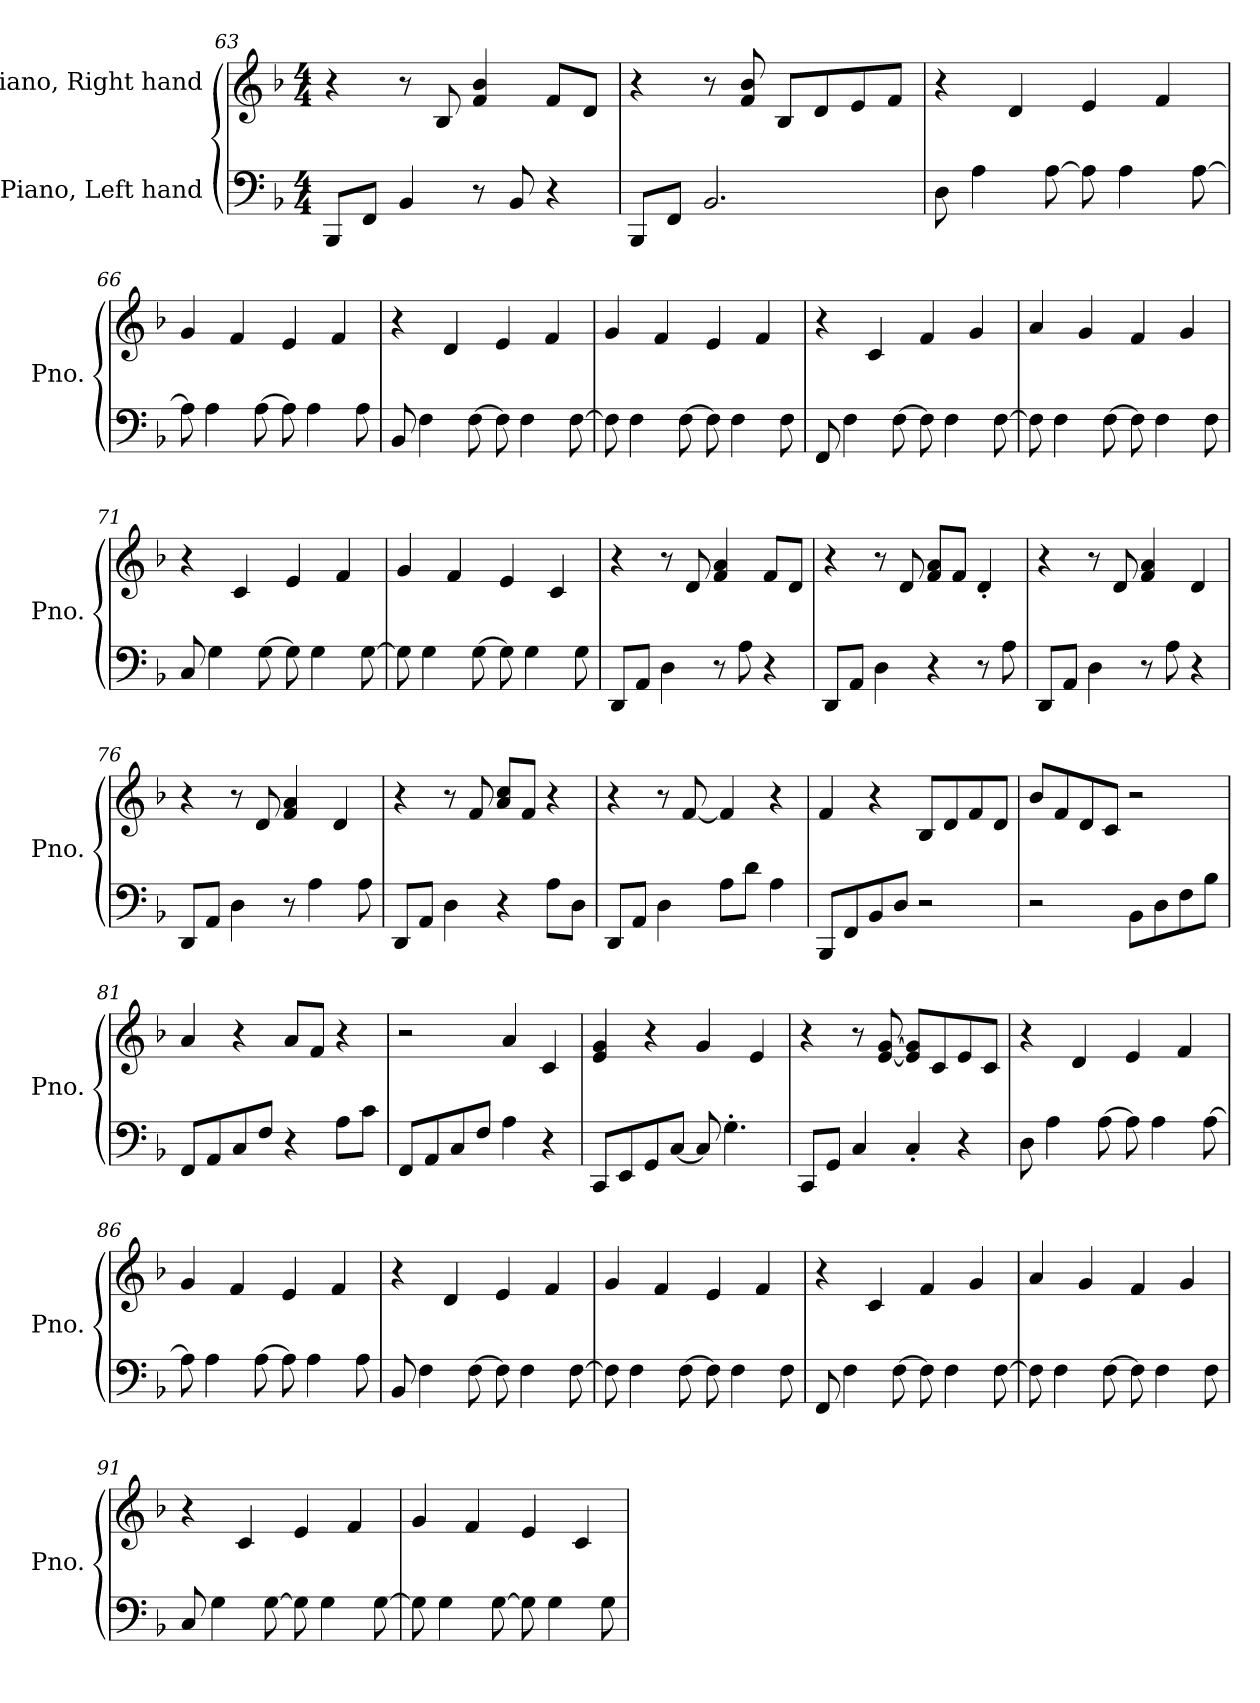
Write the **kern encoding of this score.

**kern	**kern
*part2	*part1
*staff2	*staff1
*I"Piano, Left hand	*I"Piano, Right hand
*I'Pno.	*I'Pno.
*clefF4	*clefG2
*k[b-]	*k[b-]
*M4/4	*M4/4
=63	=63
8BBB-/L	4r
8FF/J	.
4BB-/	8r
.	8B-/
8r	4f/ 4b-/
8BB-/	.
4r	8f/L
.	8d/J
=64	=64
8BBB-/L	4r
8FF/J	.
2.BB-/	8r
.	8f/ 8b-/
.	8B-/L
.	8d/
.	8e/
.	8f/J
=65	=65
8D\	4r
4A\	.
.	4d/
[8A\	.
8A\]	4e/
4A\	.
.	4f/
[8A\	.
!!LO:LB:g=z
=66	=66
8A\]	4g/
4A\	.
.	4f/
[8A\	.
8A\]	4e/
4A\	.
.	4f/
8A\	.
=67	=67
8BB-/	4r
4F\	.
.	4d/
[8F\	.
8F\]	4e/
4F\	.
.	4f/
[8F\	.
=68	=68
8F\]	4g/
4F\	.
.	4f/
[8F\	.
8F\]	4e/
4F\	.
.	4f/
8F\	.
=69	=69
8FF/	4r
4F\	.
.	4c/
[8F\	.
8F\]	4f/
4F\	.
.	4g/
[8F\	.
=70	=70
8F\]	4a/
4F\	.
.	4g/
[8F\	.
8F\]	4f/
4F\	.
.	4g/
8F\	.
=71	=71
8C/	4r
4G\	.
.	4c/
[8G\	.
8G\]	4e/
4G\	.
.	4f/
[8G\	.
!!LO:LB:g=z
=72	=72
8G\]	4g/
4G\	.
.	4f/
[8G\	.
8G\]	4e/
4G\	.
.	4c/
8G\	.
=73	=73
8DD/L	4r
8AA/J	.
4D\	8r
.	8d/
8r	4f/ 4a/
8A\	.
4r	8f/L
.	8d/J
=74	=74
8DD/L	4r
8AA/J	.
4D\	8r
.	8d/
4r	8f/ 8a/L
.	8f/J
8r	4d'/
8A\	.
=75	=75
8DD/L	4r
8AA/J	.
4D\	8r
.	8d/
8r	4f/ 4a/
8A\	.
4r	4d/
=76	=76
8DD/L	4r
8AA/J	.
4D\	8r
.	8d/
8r	4f/ 4a/
4A\	.
.	4d/
8A\	.
!!LO:LB:g=z
=77	=77
8DD/L	4r
8AA/J	.
4D\	8r
.	8f/
4r	8a/ 8cc/L
.	8f/J
8A\L	4r
8D\J	.
=78	=78
8DD/L	4r
8AA/J	.
4D\	8r
.	[8f/
8A\L	4f/]
8d\J	.
4A\	4r
=79	=79
8BBB-/L	4f/
8FF/	.
8BB-/	4r
8D/J	.
2r	8B-/L
.	8d/
.	8f/
.	8d/J
=80	=80
2r	8b-/L
.	8f/
.	8d/
.	8c/J
8BB-\L	2r
8D\	.
8F\	.
8B-\J	.
=81	=81
8FF/L	4a/
8AA/	.
8C/	4r
8F/J	.
4r	8a/L
.	8f/J
8A\L	4r
8c\J	.
!!LO:LB:g=z
=82	=82
8FF/L	2r
8AA/	.
8C/	.
8F/J	.
4A\	4a/
4r	4c/
=83	=83
8CC/L	4e/ 4g/
8EE/	.
8GG/	4r
[8C/J	.
8C/]	4g/
4.G'\	.
.	4e/
=84	=84
8CC/L	4r
8GG/J	.
4C/	8r
.	[8e/ [8g/
4C'/	8e/] 8g/]L
.	8c/
4r	8e/
.	8c/J
=85	=85
8D\	4r
4A\	.
.	4d/
[8A\	.
8A\]	4e/
4A\	.
.	4f/
[8A\	.
=86	=86
8A\]	4g/
4A\	.
.	4f/
[8A\	.
8A\]	4e/
4A\	.
.	4f/
8A\	.
!!LO:LB:g=z
=87	=87
8BB-/	4r
4F\	.
.	4d/
[8F\	.
8F\]	4e/
4F\	.
.	4f/
[8F\	.
=88	=88
8F\]	4g/
4F\	.
.	4f/
[8F\	.
8F\]	4e/
4F\	.
.	4f/
8F\	.
=89	=89
8FF/	4r
4F\	.
.	4c/
[8F\	.
8F\]	4f/
4F\	.
.	4g/
[8F\	.
=90	=90
8F\]	4a/
4F\	.
.	4g/
[8F\	.
8F\]	4f/
4F\	.
.	4g/
8F\	.
=91	=91
8C/	4r
4G\	.
.	4c/
[8G\	.
8G\]	4e/
4G\	.
.	4f/
[8G\	.
=92	=92
8G\]	4g/
4G\	.
.	4f/
[8G\	.
8G\]	4e/
4G\	.
.	4c/
8G\	.
=	=
*-	*-
